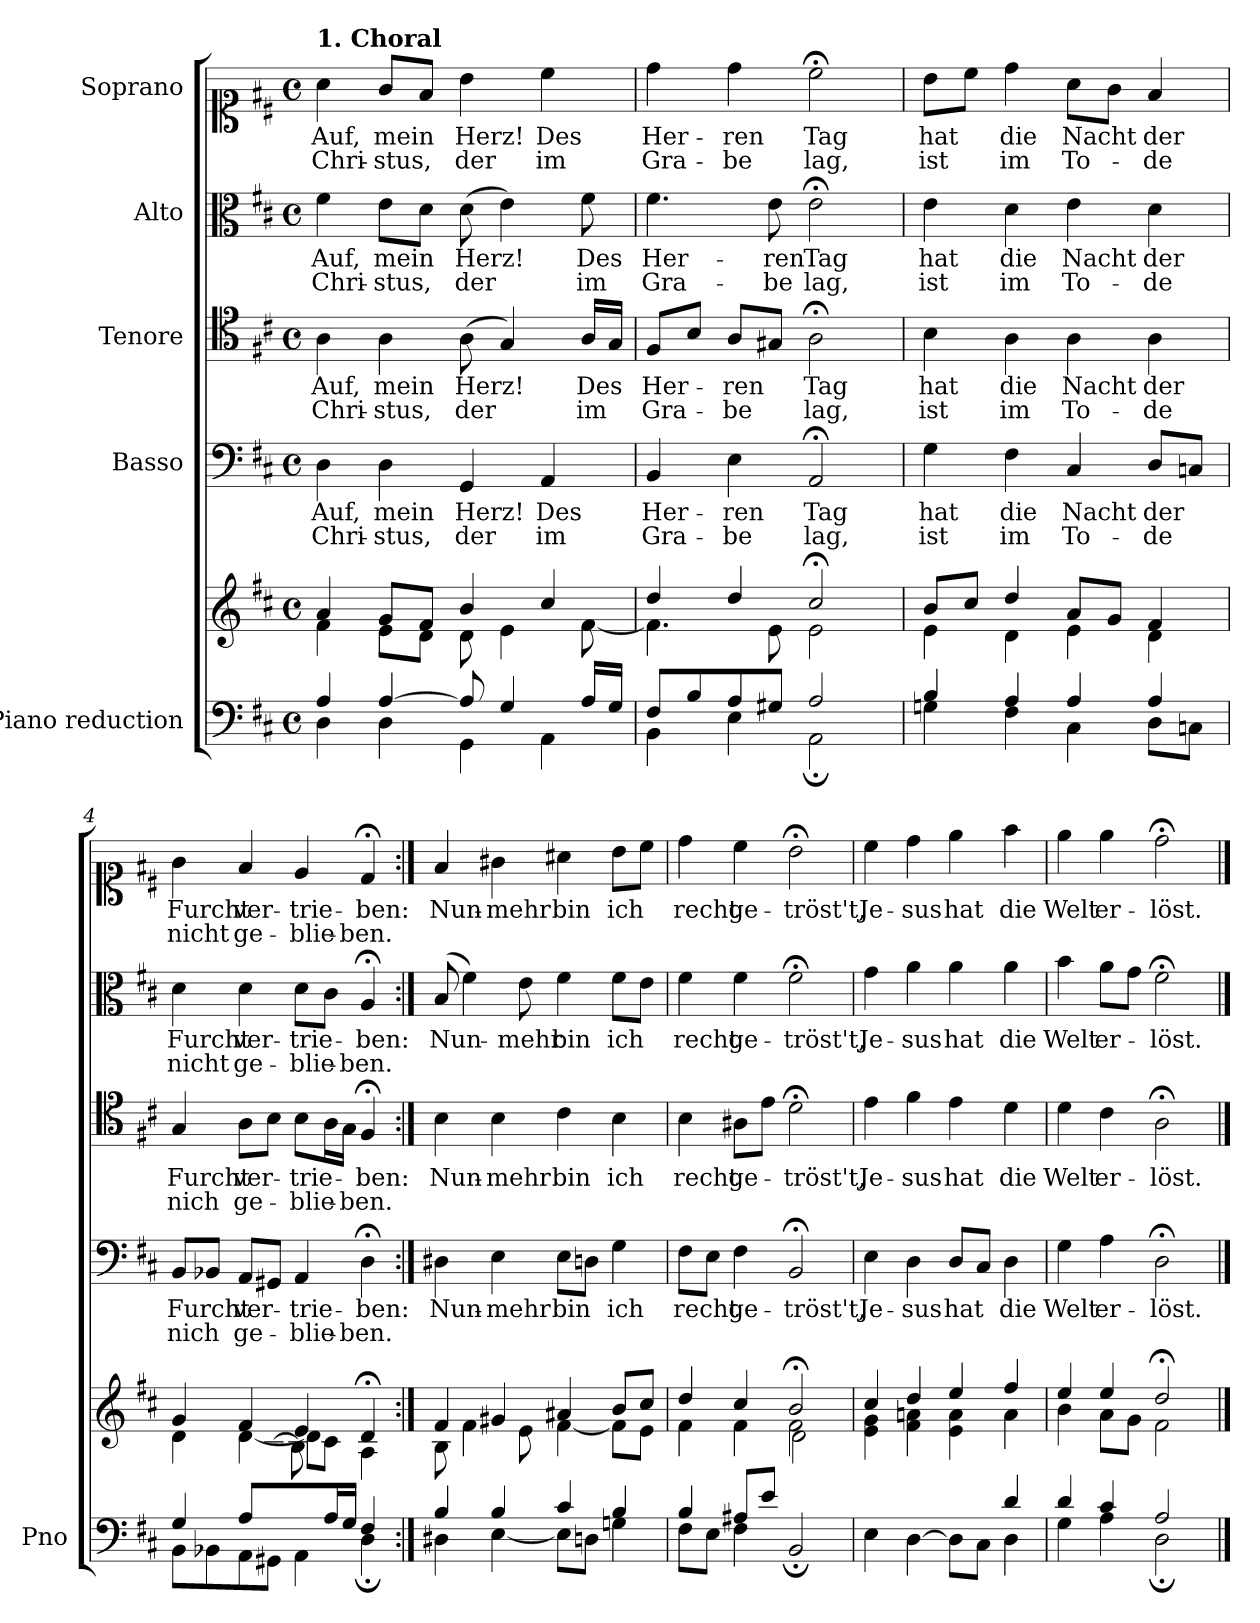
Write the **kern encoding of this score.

**kern	**kern	**kern	**text	**text	**kern	**text	**text	**kern	**text	**text	**kern	**text	**text
*part5	*part5	*part4	*part4	*part4	*part3	*part3	*part3	*part2	*part2	*part2	*part1	*part1	*part1
*staff6	*staff5	*staff4	*staff4	*staff4	*staff3	*staff3	*staff3	*staff2	*staff2	*staff2	*staff1	*staff1	*staff1
*I"Piano reduction	*	*I"Basso	*	*	*I"Tenore	*	*	*I"Alto	*	*	*I"Soprano	*	*
*I'Pno	*	*	*	*	*	*	*	*	*	*	*	*	*
*clefF4	*clefG2	*clefF4	*	*	*clefC4	*	*	*clefC3	*	*	*clefC1	*	*
*k[f#c#]	*k[f#c#]	*k[f#c#]	*	*	*k[f#c#]	*	*	*k[f#c#]	*	*	*k[f#c#]	*	*
*M4/4	*M4/4	*M4/4	*	*	*M4/4	*	*	*M4/4	*	*	*M4/4	*	*
*met(c)	*met(c)	*met(c)	*	*	*met(c)	*	*	*met(c)	*	*	*met(c)	*	*
=1	=1	=1	=1	=1	=1	=1	=1	=1	=1	=1	=1	=1	=1
*^	*^	*	*	*	*	*	*	*	*	*	*	*	*
!	!	!	!	!	!	!	!	!	!	!	!	!	!LO:TX:a:B:t=1. Choral	!	!
!	!	!	!	!	!LO:LY:b	!LO:LY:b	!	!LO:LY:b	!LO:LY:b	!	!LO:LY:b	!LO:LY:b	!	!LO:LY:b	!LO:LY:b
4A/	4D\	4a/	4f#\	4D\	Auf,	Chri-	4A\	Auf,	Chri-	4f#\	Auf,	Chri-	4a\	Auf,	Chri-
!	!	!	!	!	!LO:LY:b	!LO:LY:b	!	!LO:LY:b	!LO:LY:b	!	!LO:LY:b	!LO:LY:b	!	!LO:LY:b	!LO:LY:b
[4A/	4D\	8g/L	8e\L	4D\	mein	-stus,	4A\	mein	-stus,	8e\L	mein	-stus,	8g/L	mein	-stus,
.	.	8f#/J	8d\J	.	.	.	.	.	.	8d\J	.	.	8f#/J	.	.
!	!	!	!	!	!LO:LY:b	!LO:LY:b	!	!LO:LY:b	!LO:LY:b	!	!LO:LY:b	!LO:LY:b	!	!LO:LY:b	!LO:LY:b
8A/]	4GG\	4b/	8d\	4GG/	Herz!	der	(>8A\	Herz!	der	(>8d\	Herz!	der	4b\	Herz!	der
4G/	.	.	4e\	.	.	.	4G/)	.	.	4e\)	.	.	.	.	.
!	!	!	!	!	!LO:LY:b	!LO:LY:b	!	!	!	!	!	!	!	!LO:LY:b	!LO:LY:b
.	4AA\	4cc#/	.	4AA/	Des	im	.	.	.	.	.	.	4cc#\	Des	im
!	!	!	!	!	!	!	!	!LO:LY:b	!LO:LY:b	!	!LO:LY:b	!LO:LY:b	!	!	!
16A/LL	.	.	[8f#\	.	.	.	16A/LL	Des	im	8f#\	Des	im	.	.	.
16G/JJ	.	.	.	.	.	.	16G/JJ	.	.	.	.	.	.	.	.
=2	=2	=2	=2	=2	=2	=2	=2	=2	=2	=2	=2	=2	=2	=2	=2
!	!	!	!	!	!LO:LY:b	!LO:LY:b	!	!LO:LY:b	!LO:LY:b	!	!LO:LY:b	!LO:LY:b	!	!LO:LY:b	!LO:LY:b
8F#/L	4BB\	4dd/	4.f#\]	4BB/	Her-	Gra-	8F#/L	Her-	Gra-	4.f#\	Her-	Gra-	4dd\	Her-	Gra-
8B/	.	.	.	.	.	.	8B/J	.	.	.	.	.	.	.	.
!	!	!	!	!	!LO:LY:b	!LO:LY:b	!	!LO:LY:b	!LO:LY:b	!	!	!	!	!LO:LY:b	!LO:LY:b
8A/	4E\	4dd/	.	4E\	-ren	-be	8A/L	-ren	-be	.	.	.	4dd\	-ren	-be
!	!	!	!	!	!	!	!	!	!	!	!LO:LY:b	!LO:LY:b	!	!	!
8G#X/J	.	.	8e\	.	.	.	8G#X/J	.	.	8e\	-ren	-be	.	.	.
!	!	!	!	!	!LO:LY:b	!LO:LY:b	!	!LO:LY:b	!LO:LY:b	!	!LO:LY:b	!LO:LY:b	!	!LO:LY:b	!LO:LY:b
2A/	2AA;\	2cc#;</	2e\	2AA;</	Tag	lag,	2A;<\	Tag	lag,	2e;<\	Tag	lag,	2cc#;<\	Tag	lag,
=3	=3	=3	=3	=3	=3	=3	=3	=3	=3	=3	=3	=3	=3	=3	=3
!	!	!	!	!	!LO:LY:b	!LO:LY:b	!	!LO:LY:b	!LO:LY:b	!	!LO:LY:b	!LO:LY:b	!	!LO:LY:b	!LO:LY:b
4B/	4Gn\	8b/L	4e\	4G\	hat	ist	4B\	hat	ist	4e\	hat	ist	8b\L	hat	ist
.	.	8cc#/J	.	.	.	.	.	.	.	.	.	.	8cc#\J	.	.
!	!	!	!	!	!LO:LY:b	!LO:LY:b	!	!LO:LY:b	!LO:LY:b	!	!LO:LY:b	!LO:LY:b	!	!LO:LY:b	!LO:LY:b
4A/	4F#\	4dd/	4d\	4F#\	die	im	4A\	die	im	4d\	die	im	4dd\	die	im
!	!	!	!	!	!LO:LY:b	!LO:LY:b	!	!LO:LY:b	!LO:LY:b	!	!LO:LY:b	!LO:LY:b	!	!LO:LY:b	!LO:LY:b
4A/	4C#\	8a/L	4e\	4C#/	Nacht	To-	4A\	Nacht	To-	4e\	Nacht	To-	8a\L	Nacht	To-
.	.	8g/J	.	.	.	.	.	.	.	.	.	.	8g\J	.	.
!	!	!	!	!	!LO:LY:b	!LO:LY:b	!	!LO:LY:b	!LO:LY:b	!	!LO:LY:b	!LO:LY:b	!	!LO:LY:b	!LO:LY:b
4A/	8D\L	4f#/	4d\	8D/L	der	-de	4A\	der	-de	4d\	der	-de	4f#/	der	-de
.	8Cn\J	.	.	8Cn/J	.	.	.	.	.	.	.	.	.	.	.
=4	=4	=4	=4	=4	=4	=4	=4	=4	=4	=4	=4	=4	=4	=4	=4
*	*	*	*^	*	*	*	*	*	*	*	*	*	*	*	*
!	!	!	!	!	!	!LO:LY:b	!LO:LY:b	!	!LO:LY:b	!LO:LY:b	!	!LO:LY:b	!LO:LY:b	!	!LO:LY:b	!LO:LY:b
4G/	8BB\L	4g/	4d\	4.ryy	8BB/L	Furcht	nich	4G/	Furcht	nich	4d\	Furcht	nicht	4g\	Furcht	nicht
.	8BB-X\	.	.	.	8BB-X/J	.	.	.	.	.	.	.	.	.	.	.
!	!	!	!	!	!	!LO:LY:b	!LO:LY:b	!	!LO:LY:b	!LO:LY:b	!	!LO:LY:b	!LO:LY:b	!	!LO:LY:b	!LO:LY:b
8A/L	8AA\	4f#/	[4d\	.	8AA/L	ver-	ge-	8A\L	ver-	ge-	4d\	ver-	ge-	4f#/	ver-	ge-
4ryy	8GG#X\J	.	.	[8Bn\J	8GG#X/J	.	.	8B\J	.	.	.	.	.	.	.	.
!	!	!	!	!	!	!LO:LY:b	!LO:LY:b	!	!LO:LY:b	!LO:LY:b	!	!LO:LY:b	!LO:LY:b	!	!LO:LY:b	!LO:LY:b
.	4AA\	4e/	8d\L]	8B\L]	4AA/	-trie-	-blie-	8B\L	-trie-	-blie-	8d\L	-trie-	-blie-	4e/	-trie-	-blie-
16A/L	.	.	8c#\J	4.ryy	.	.	.	16A\L	.	.	8c#\J	.	.	.	.	.
16G/JJ	.	.	.	.	.	.	.	16G\JJ	.	.	.	.	.	.	.	.
!	!	!	!	!	!	!LO:LY:b	!LO:LY:b	!	!LO:LY:b	!LO:LY:b	!	!LO:LY:b	!LO:LY:b	!	!LO:LY:b	!LO:LY:b
4F#/	4D;\	4d;</	4A\	.	4D;<\	-ben:	-ben.	4F#;</	-ben:	-ben.	4A;</	-ben:	-ben.	4d;</	-ben:	-ben.
*	*	*	*v	*v	*	*	*	*	*	*	*	*	*	*	*	*
!!LO:LB:g=z
=5:|!	=5:|!	=5:|!	=5:|!	=5:|!	=5:|!	=5:|!	=5:|!	=5:|!	=5:|!	=5:|!	=5:|!	=5:|!	=5:|!	=5:|!	=5:|!
!	!	!	!	!	!LO:LY:b	!	!	!LO:LY:b	!	!	!LO:LY:b	!	!	!LO:LY:b	!
4B/	4D#X\	4f#/	8B\	4D#X\	Nun-	.	4B\	Nun-	.	(>8B/	Nun-	.	4f#/	Nun-	.
.	.	.	4f#\	.	.	.	.	.	.	4f#\)	.	.	.	.	.
!	!	!	!	!	!LO:LY:b	!	!	!LO:LY:b	!	!	!	!	!	!LO:LY:b	!
4B/	[4E\	4g#X/	.	4E\	-mehr	.	4B\	-mehr	.	.	.	.	4g#X\	-mehr	.
!	!	!	!	!	!	!	!	!	!	!	!LO:LY:b	!	!	!	!
.	.	.	8e\	.	.	.	.	.	.	8e\	-mehr	.	.	.	.
!	!	!	!	!	!LO:LY:b	!	!	!LO:LY:b	!	!	!LO:LY:b	!	!	!LO:LY:b	!
4c#/	8E\L]	4a#X/	[4f#\	8E\L	bin	.	4c#\	bin	.	4f#\	bin	.	4a#X\	bin	.
.	8Dn\J	.	.	8Dn\J	.	.	.	.	.	.	.	.	.	.	.
!	!	!	!	!	!LO:LY:b	!	!	!LO:LY:b	!	!	!LO:LY:b	!	!	!LO:LY:b	!
4B/	4Gn\	8b/L	8f#\L]	4G\	ich	.	4B\	ich	.	8f#\L	ich	.	8b\L	ich	.
.	.	8cc#/J	8e\J	.	.	.	.	.	.	8e\J	.	.	8cc#\J	.	.
=6	=6	=6	=6	=6	=6	=6	=6	=6	=6	=6	=6	=6	=6	=6	=6
*	*	*	*^	*	*	*	*	*	*	*	*	*	*	*	*
!	!	!	!	!	!	!LO:LY:b	!	!	!LO:LY:b	!	!	!LO:LY:b	!	!	!LO:LY:b	!
4B/	8F#\L	4dd/	4f#\	2ryy	8F#\L	recht	.	4B\	recht	.	4f#\	recht	.	4dd\	recht	.
.	8E\J	.	.	.	8E\J	.	.	.	.	.	.	.	.	.	.	.
!	!	!	!	!	!	!LO:LY:b	!	!	!LO:LY:b	!	!	!LO:LY:b	!	!	!LO:LY:b	!
8A#X/L	4F#\	4cc#/	4f#\	.	4F#\	ge-	.	8A#X\L	ge-	.	4f#\	ge-	.	4cc#\	ge-	.
8e/J	.	.	.	.	.	.	.	8e\J	.	.	.	.	.	.	.	.
!	!	!	!	!	!	!LO:LY:b	!	!	!LO:LY:b	!	!	!LO:LY:b	!	!	!LO:LY:b	!
2ryy	2BB;/	2b;</	2f#\	2d\	2BB;</	-tröst't,	.	2d;<\	-tröst't,	.	2f#;<\	-tröst't,	.	2b;<\	-tröst't,	.
=7	=7	=7	=7	=7	=7	=7	=7	=7	=7	=7	=7	=7	=7	=7	=7	=7
!	!	!	!	!	!	!LO:LY:b	!	!	!LO:LY:b	!	!	!LO:LY:b	!	!	!LO:LY:b	!
*	*	*	*v	*v	*	*	*	*	*	*	*	*	*	*	*	*
4E\	2.ryy	4cc#/	4e\ 4g\	4E\	Je-	.	4e\	Je-	.	4g\	Je-	.	4cc#\	Je-	.
!	!	!	!	!	!LO:LY:b	!	!	!LO:LY:b	!	!	!LO:LY:b	!	!	!LO:LY:b	!
[4D\	.	4dd/	4f#\ 4an\	4D\	-sus	.	4f#\	-sus	.	4a\	-sus	.	4dd\	-sus	.
!	!	!	!	!	!LO:LY:b	!	!	!LO:LY:b	!	!	!LO:LY:b	!	!	!LO:LY:b	!
8D\L]	.	4ee/	4e\ 4a\	8D/L	hat	.	4e\	hat	.	4a\	hat	.	4ee\	hat	.
8C#\J	.	.	.	8C#/J	.	.	.	.	.	.	.	.	.	.	.
!	!	!	!	!	!LO:LY:b	!	!	!LO:LY:b	!	!	!LO:LY:b	!	!	!LO:LY:b	!
4d/	4D\	4ff#/	4a\	4D\	die	.	4d\	die	.	4a\	die	.	4ff#\	die	.
=8	=8	=8	=8	=8	=8	=8	=8	=8	=8	=8	=8	=8	=8	=8	=8
!	!	!	!	!	!LO:LY:b	!	!	!LO:LY:b	!	!	!LO:LY:b	!	!	!LO:LY:b	!
4d/	4G\	4ee/	4b\	4G\	Welt	.	4d\	Welt	.	4b\	Welt	.	4ee\	Welt	.
!	!	!	!	!	!LO:LY:b	!	!	!LO:LY:b	!	!	!LO:LY:b	!	!	!LO:LY:b	!
4c#/	4A\	4ee/	8a\L	4A\	er-	.	4c#\	er-	.	8a\L	er-	.	4ee\	er-	.
.	.	.	8g\J	.	.	.	.	.	.	8g\J	.	.	.	.	.
!	!	!	!	!	!LO:LY:b	!	!	!LO:LY:b	!	!	!LO:LY:b	!	!	!LO:LY:b	!
2A/	2D;\	2dd;</	2f#\	2D;<\	-löst.	.	2A;<\	-löst.	.	2f#;<\	-löst.	.	2dd;<\	-löst.	.
*v	*v	*	*	*	*	*	*	*	*	*	*	*	*	*	*
*	*v	*v	*	*	*	*	*	*	*	*	*	*	*	*
==	==	==	==	==	==	==	==	==	==	==	==	==	==
*-	*-	*-	*-	*-	*-	*-	*-	*-	*-	*-	*-	*-	*-
